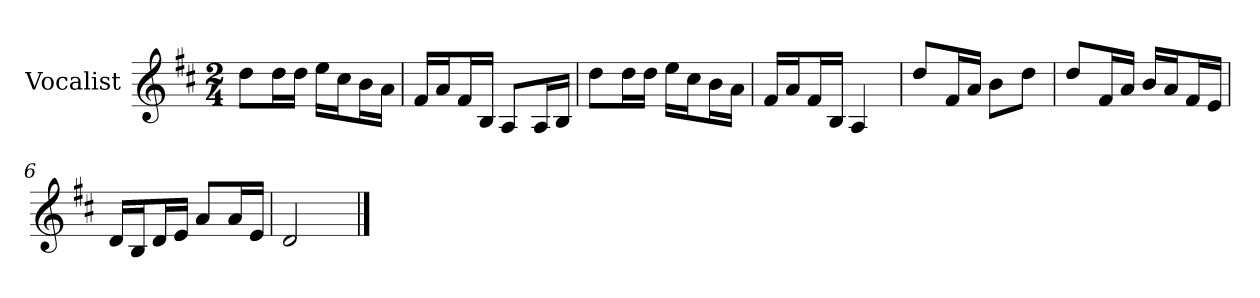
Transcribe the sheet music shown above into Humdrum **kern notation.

**kern
*part1
*staff1
*I"Vocalist
*k[f#c#]
*D:
*M2/4
=
8ddL
16ddL
16ddJJ
16eeLL
16cc#J
16bL
16aJJ
=1
16f#LL
16aJ
16f#L
16BJJ
8AL
16AL
16BJJ
=2
8ddL
16ddL
16ddJJ
16eeLL
16cc#J
16bL
16aJJ
=3
16f#LL
16aJ
16f#L
16BJJ
4A
=4
8ddL
16f#L
16aJJ
8bL
8ddJ
=5
8ddL
16f#L
16aJJ
16bLL
16aJ
16f#L
16eJJ
=6
16dLL
16BJ
16dL
16eJJ
8aL
16aL
16eJJ
=7
2d
==
*-
